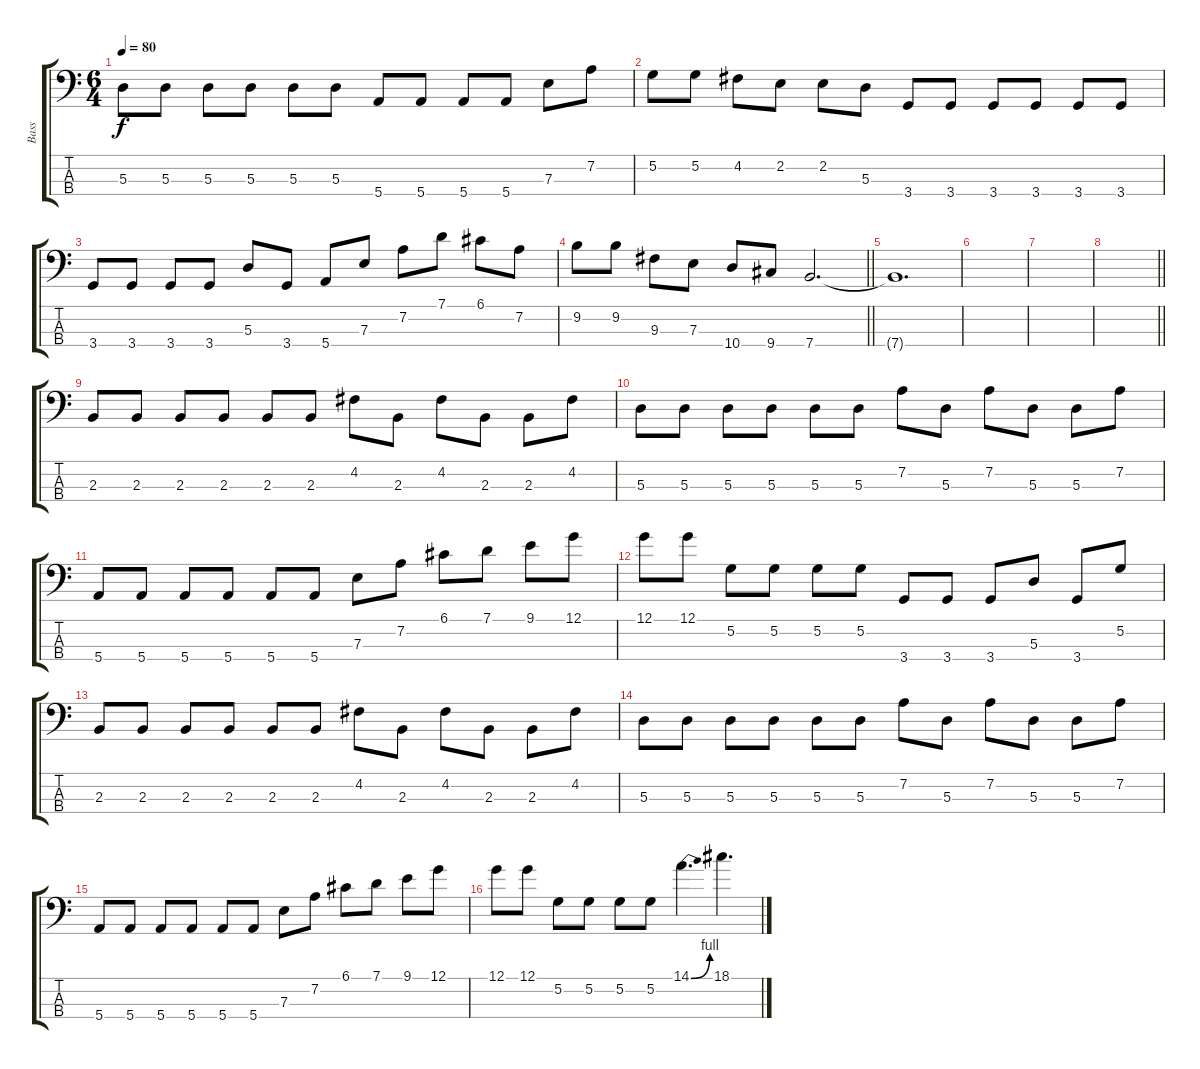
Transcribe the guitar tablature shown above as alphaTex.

\track ("Bass" "Bass") {instrument fretlessbass}
\staff {score tabs}
\tuning (G2 D2 A1 E1) {hide}
\ts (6 4)
\tempo 80
\clef f4
\ks c
5.3.8{dy f} 5.3.8 5.3.8 5.3.8 5.3.8 5.3.8 5.4.8 5.4.8 5.4.8 5.4.8 7.3.8 7.2.8 |
5.2.8 5.2.8 4.2.8 2.2.8 2.2.8 5.3.8 3.4.8 3.4.8 3.4.8 3.4.8 3.4.8 3.4.8 |
3.4.8 3.4.8 3.4.8 3.4.8 5.3.8 3.4.8 5.4.8 7.3.8 7.2.8 7.1.8 6.1.8 7.2.8 |
\barLineRight lightlight
9.2.8 9.2.8 9.3.8 7.3.8 10.4.8 9.4.8 7.4.2{d} |
\section ("" "")
7.4{t}.1{d} |
|
|
\barLineRight lightlight
|
\section ("" "")
2.3.8 2.3.8 2.3.8 2.3.8 2.3.8 2.3.8 4.2.8 2.3.8 4.2.8 2.3.8 2.3.8 4.2.8 |
5.3.8 5.3.8 5.3.8 5.3.8 5.3.8 5.3.8 7.2.8 5.3.8 7.2.8 5.3.8 5.3.8 7.2.8 |
5.4.8 5.4.8 5.4.8 5.4.8 5.4.8 5.4.8 7.3.8 7.2.8 6.1.8 7.1.8 9.1.8 12.1.8 |
12.1.8 12.1.8 5.2.8 5.2.8 5.2.8 5.2.8 3.4.8 3.4.8 3.4.8 5.3.8 3.4.8 5.2.8 |
2.3.8 2.3.8 2.3.8 2.3.8 2.3.8 2.3.8 4.2.8 2.3.8 4.2.8 2.3.8 2.3.8 4.2.8 |
5.3.8 5.3.8 5.3.8 5.3.8 5.3.8 5.3.8 7.2.8 5.3.8 7.2.8 5.3.8 5.3.8 7.2.8 |
5.4.8 5.4.8 5.4.8 5.4.8 5.4.8 5.4.8 7.3.8 7.2.8 6.1.8 7.1.8 9.1.8 12.1.8 |
12.1.8 12.1.8 5.2.8 5.2.8 5.2.8 5.2.8 14.1{be (bend 0 0 60 4)}.4{d} 18.1.4{d}
